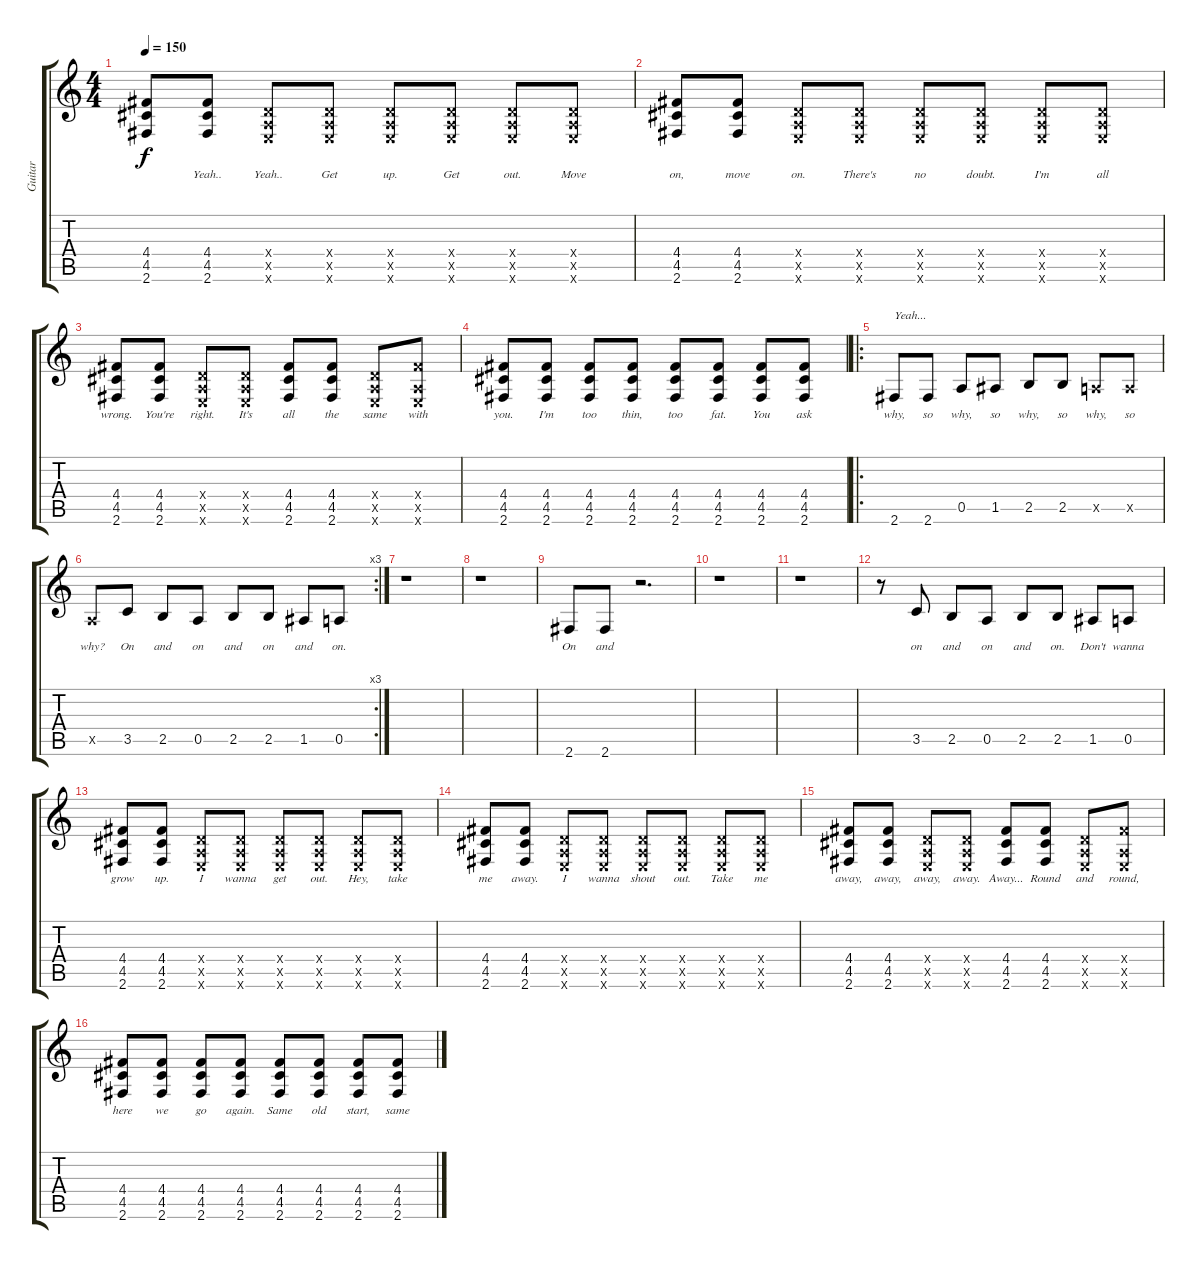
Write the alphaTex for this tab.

\track ("Guitar" "Guitar") {instrument distortionguitar}
\staff {score tabs}
\tuning (E4 B3 G3 D3 A2 E2) {hide}
\ts (4 4)
\tempo 150
\clef g2
\ks c
(4.4 4.5 2.6).8{lyrics (0 "") lyrics (1 "") lyrics (2 "") lyrics (3 "") lyrics (4 "") dy f instrument distortionguitar} (4.4 4.5 2.6).8{lyrics (0 "Yeah..") lyrics (1 "") lyrics (2 "") lyrics (3 "") lyrics (4 "")} (0.4{x} 0.5{x} 0.6{x}).8{lyrics (0 "Yeah..") lyrics (1 "") lyrics (2 "") lyrics (3 "") lyrics (4 "")} (0.4{x} 0.5{x} 0.6{x}).8{lyrics (0 "Get") lyrics (1 "") lyrics (2 "") lyrics (3 "") lyrics (4 "")} (0.4{x} 0.5{x} 0.6{x}).8{lyrics (0 "up.") lyrics (1 "") lyrics (2 "") lyrics (3 "") lyrics (4 "")} (0.4{x} 0.5{x} 0.6{x}).8{lyrics (0 "Get") lyrics (1 "") lyrics (2 "") lyrics (3 "") lyrics (4 "")} (0.4{x} 0.5{x} 0.6{x}).8{lyrics (0 "out.") lyrics (1 "") lyrics (2 "") lyrics (3 "") lyrics (4 "")} (0.4{x} 0.5{x} 0.6{x}).8{lyrics (0 "Move") lyrics (1 "") lyrics (2 "") lyrics (3 "") lyrics (4 "")} |
(4.4 4.5 2.6).8{lyrics (0 "on,") lyrics (1 "") lyrics (2 "") lyrics (3 "") lyrics (4 "")} (4.4 4.5 2.6).8{lyrics (0 "move") lyrics (1 "") lyrics (2 "") lyrics (3 "") lyrics (4 "")} (0.4{x} 0.5{x} 0.6{x}).8{lyrics (0 "on.") lyrics (1 "") lyrics (2 "") lyrics (3 "") lyrics (4 "")} (0.4{x} 0.5{x} 0.6{x}).8{lyrics (0 "There's") lyrics (1 "") lyrics (2 "") lyrics (3 "") lyrics (4 "")} (0.4{x} 0.5{x} 0.6{x}).8{lyrics (0 "no") lyrics (1 "") lyrics (2 "") lyrics (3 "") lyrics (4 "")} (0.4{x} 0.5{x} 0.6{x}).8{lyrics (0 "doubt.") lyrics (1 "") lyrics (2 "") lyrics (3 "") lyrics (4 "")} (0.4{x} 0.5{x} 0.6{x}).8{lyrics (0 "I'm") lyrics (1 "") lyrics (2 "") lyrics (3 "") lyrics (4 "")} (0.4{x} 0.5{x} 0.6{x}).8{lyrics (0 "all") lyrics (1 "") lyrics (2 "") lyrics (3 "") lyrics (4 "")} |
(4.4 4.5 2.6).8{lyrics (0 "wrong.") lyrics (1 "") lyrics (2 "") lyrics (3 "") lyrics (4 "")} (4.4 4.5 2.6).8{lyrics (0 "You're") lyrics (1 "") lyrics (2 "") lyrics (3 "") lyrics (4 "")} (0.4{x} 0.5{x} 0.6{x}).8{lyrics (0 "right.") lyrics (1 "") lyrics (2 "") lyrics (3 "") lyrics (4 "")} (0.4{x} 0.5{x} 0.6{x}).8{lyrics (0 "It's") lyrics (1 "") lyrics (2 "") lyrics (3 "") lyrics (4 "")} (4.4 4.5 2.6).8{lyrics (0 "all") lyrics (1 "") lyrics (2 "") lyrics (3 "") lyrics (4 "")} (4.4 4.5 2.6).8{lyrics (0 "the") lyrics (1 "") lyrics (2 "") lyrics (3 "") lyrics (4 "")} (0.4{x} 0.5{x} 0.6{x}).8{lyrics (0 "same") lyrics (1 "") lyrics (2 "") lyrics (3 "") lyrics (4 "")} (4.4{x} 0.5{x} 0.6{x}).8{lyrics (0 "with") lyrics (1 "") lyrics (2 "") lyrics (3 "") lyrics (4 "")} |
(4.4 4.5 2.6).8{lyrics (0 "you.") lyrics (1 "") lyrics (2 "") lyrics (3 "") lyrics (4 "")} (4.4 4.5 2.6).8{lyrics (0 "I'm") lyrics (1 "") lyrics (2 "") lyrics (3 "") lyrics (4 "")} (4.4 4.5 2.6).8{lyrics (0 "too") lyrics (1 "") lyrics (2 "") lyrics (3 "") lyrics (4 "")} (4.4 4.5 2.6).8{lyrics (0 "thin,") lyrics (1 "") lyrics (2 "") lyrics (3 "") lyrics (4 "")} (4.4 4.5 2.6).8{lyrics (0 "too") lyrics (1 "") lyrics (2 "") lyrics (3 "") lyrics (4 "")} (4.4 4.5 2.6).8{lyrics (0 "fat.") lyrics (1 "") lyrics (2 "") lyrics (3 "") lyrics (4 "")} (4.4 4.5 2.6).8{lyrics (0 "You") lyrics (1 "") lyrics (2 "") lyrics (3 "") lyrics (4 "")} (4.4 4.5 2.6).8{lyrics (0 "ask") lyrics (1 "") lyrics (2 "") lyrics (3 "") lyrics (4 "")} |
\ro
2.6.8{txt "Yeah..." lyrics (0 "why,") lyrics (1 "") lyrics (2 "") lyrics (3 "") lyrics (4 "")} 2.6.8{lyrics (0 "so") lyrics (1 "") lyrics (2 "") lyrics (3 "") lyrics (4 "")} 0.5.8{lyrics (0 "why,") lyrics (1 "") lyrics (2 "") lyrics (3 "") lyrics (4 "")} 1.5.8{lyrics (0 "so") lyrics (1 "") lyrics (2 "") lyrics (3 "") lyrics (4 "")} 2.5.8{lyrics (0 "why,") lyrics (1 "") lyrics (2 "") lyrics (3 "") lyrics (4 "")} 2.5.8{lyrics (0 "so") lyrics (1 "") lyrics (2 "") lyrics (3 "") lyrics (4 "")} 0.5{x}.8{lyrics (0 "why,") lyrics (1 "") lyrics (2 "") lyrics (3 "") lyrics (4 "")} 0.5{x}.8{lyrics (0 "so") lyrics (1 "") lyrics (2 "") lyrics (3 "") lyrics (4 "")} |
\rc 3
0.5{x}.8{lyrics (0 "why?") lyrics (1 "") lyrics (2 "") lyrics (3 "") lyrics (4 "")} 3.5.8{lyrics (0 "On") lyrics (1 "") lyrics (2 "") lyrics (3 "") lyrics (4 "")} 2.5.8{lyrics (0 "and") lyrics (1 "") lyrics (2 "") lyrics (3 "") lyrics (4 "")} 0.5.8{lyrics (0 "on") lyrics (1 "") lyrics (2 "") lyrics (3 "") lyrics (4 "")} 2.5.8{lyrics (0 "and") lyrics (1 "") lyrics (2 "") lyrics (3 "") lyrics (4 "")} 2.5.8{lyrics (0 "on") lyrics (1 "") lyrics (2 "") lyrics (3 "") lyrics (4 "")} 1.5.8{lyrics (0 "and") lyrics (1 "") lyrics (2 "") lyrics (3 "") lyrics (4 "")} 0.5.8{lyrics (0 "on.") lyrics (1 "") lyrics (2 "") lyrics (3 "") lyrics (4 "")} |
r.1 |
r.1 |
2.6.8{lyrics (0 "On") lyrics (1 "") lyrics (2 "") lyrics (3 "") lyrics (4 "")} 2.6.8{lyrics (0 "and") lyrics (1 "") lyrics (2 "") lyrics (3 "") lyrics (4 "")} r.2{d} |
r.1 |
r.1 |
r.8 3.5.8{lyrics (0 "on") lyrics (1 "") lyrics (2 "") lyrics (3 "") lyrics (4 "")} 2.5.8{lyrics (0 "and") lyrics (1 "") lyrics (2 "") lyrics (3 "") lyrics (4 "")} 0.5.8{lyrics (0 "on") lyrics (1 "") lyrics (2 "") lyrics (3 "") lyrics (4 "")} 2.5.8{lyrics (0 "and") lyrics (1 "") lyrics (2 "") lyrics (3 "") lyrics (4 "")} 2.5.8{lyrics (0 "on.") lyrics (1 "") lyrics (2 "") lyrics (3 "") lyrics (4 "")} 1.5.8{lyrics (0 "Don't") lyrics (1 "") lyrics (2 "") lyrics (3 "") lyrics (4 "")} 0.5.8{lyrics (0 "wanna") lyrics (1 "") lyrics (2 "") lyrics (3 "") lyrics (4 "")} |
(4.4 4.5 2.6).8{lyrics (0 "grow") lyrics (1 "") lyrics (2 "") lyrics (3 "") lyrics (4 "")} (4.4 4.5 2.6).8{lyrics (0 "up.") lyrics (1 "") lyrics (2 "") lyrics (3 "") lyrics (4 "")} (0.4{x} 0.5{x} 0.6{x}).8{lyrics (0 "I") lyrics (1 "") lyrics (2 "") lyrics (3 "") lyrics (4 "")} (0.4{x} 0.5{x} 0.6{x}).8{lyrics (0 "wanna") lyrics (1 "") lyrics (2 "") lyrics (3 "") lyrics (4 "")} (0.4{x} 0.5{x} 0.6{x}).8{lyrics (0 "get") lyrics (1 "") lyrics (2 "") lyrics (3 "") lyrics (4 "")} (0.4{x} 0.5{x} 0.6{x}).8{lyrics (0 "out.") lyrics (1 "") lyrics (2 "") lyrics (3 "") lyrics (4 "")} (0.4{x} 0.5{x} 0.6{x}).8{lyrics (0 "Hey,") lyrics (1 "") lyrics (2 "") lyrics (3 "") lyrics (4 "")} (0.4{x} 0.5{x} 0.6{x}).8{lyrics (0 "take") lyrics (1 "") lyrics (2 "") lyrics (3 "") lyrics (4 "")} |
(4.4 4.5 2.6).8{lyrics (0 "me") lyrics (1 "") lyrics (2 "") lyrics (3 "") lyrics (4 "")} (4.4 4.5 2.6).8{lyrics (0 "away.") lyrics (1 "") lyrics (2 "") lyrics (3 "") lyrics (4 "")} (0.4{x} 0.5{x} 0.6{x}).8{lyrics (0 "I") lyrics (1 "") lyrics (2 "") lyrics (3 "") lyrics (4 "")} (0.4{x} 0.5{x} 0.6{x}).8{lyrics (0 "wanna") lyrics (1 "") lyrics (2 "") lyrics (3 "") lyrics (4 "")} (0.4{x} 0.5{x} 0.6{x}).8{lyrics (0 "shout") lyrics (1 "") lyrics (2 "") lyrics (3 "") lyrics (4 "")} (0.4{x} 0.5{x} 0.6{x}).8{lyrics (0 "out.") lyrics (1 "") lyrics (2 "") lyrics (3 "") lyrics (4 "")} (0.4{x} 0.5{x} 0.6{x}).8{lyrics (0 "Take") lyrics (1 "") lyrics (2 "") lyrics (3 "") lyrics (4 "")} (0.4{x} 0.5{x} 0.6{x}).8{lyrics (0 "me") lyrics (1 "") lyrics (2 "") lyrics (3 "") lyrics (4 "")} |
(4.4 4.5 2.6).8{lyrics (0 "away,") lyrics (1 "") lyrics (2 "") lyrics (3 "") lyrics (4 "")} (4.4 4.5 2.6).8{lyrics (0 "away,") lyrics (1 "") lyrics (2 "") lyrics (3 "") lyrics (4 "")} (0.4{x} 0.5{x} 0.6{x}).8{lyrics (0 "away,") lyrics (1 "") lyrics (2 "") lyrics (3 "") lyrics (4 "")} (0.4{x} 0.5{x} 0.6{x}).8{lyrics (0 "away.") lyrics (1 "") lyrics (2 "") lyrics (3 "") lyrics (4 "")} (4.4 4.5 2.6).8{lyrics (0 "Away...") lyrics (1 "") lyrics (2 "") lyrics (3 "") lyrics (4 "")} (4.4 4.5 2.6).8{lyrics (0 "Round") lyrics (1 "") lyrics (2 "") lyrics (3 "") lyrics (4 "")} (0.4{x} 0.5{x} 0.6{x}).8{lyrics (0 "and") lyrics (1 "") lyrics (2 "") lyrics (3 "") lyrics (4 "")} (4.4{x} 0.5{x} 0.6{x}).8{lyrics (0 "round,") lyrics (1 "") lyrics (2 "") lyrics (3 "") lyrics (4 "")} |
(4.4 4.5 2.6).8{lyrics (0 "here") lyrics (1 "") lyrics (2 "") lyrics (3 "") lyrics (4 "")} (4.4 4.5 2.6).8{lyrics (0 "we") lyrics (1 "") lyrics (2 "") lyrics (3 "") lyrics (4 "")} (4.4 4.5 2.6).8{lyrics (0 "go") lyrics (1 "") lyrics (2 "") lyrics (3 "") lyrics (4 "")} (4.4 4.5 2.6).8{lyrics (0 "again.") lyrics (1 "") lyrics (2 "") lyrics (3 "") lyrics (4 "")} (4.4 4.5 2.6).8{lyrics (0 "Same") lyrics (1 "") lyrics (2 "") lyrics (3 "") lyrics (4 "")} (4.4 4.5 2.6).8{lyrics (0 "old") lyrics (1 "") lyrics (2 "") lyrics (3 "") lyrics (4 "")} (4.4 4.5 2.6).8{lyrics (0 "start,") lyrics (1 "") lyrics (2 "") lyrics (3 "") lyrics (4 "")} (4.4 4.5 2.6).8{lyrics (0 "same") lyrics (1 "") lyrics (2 "") lyrics (3 "") lyrics (4 "")}
